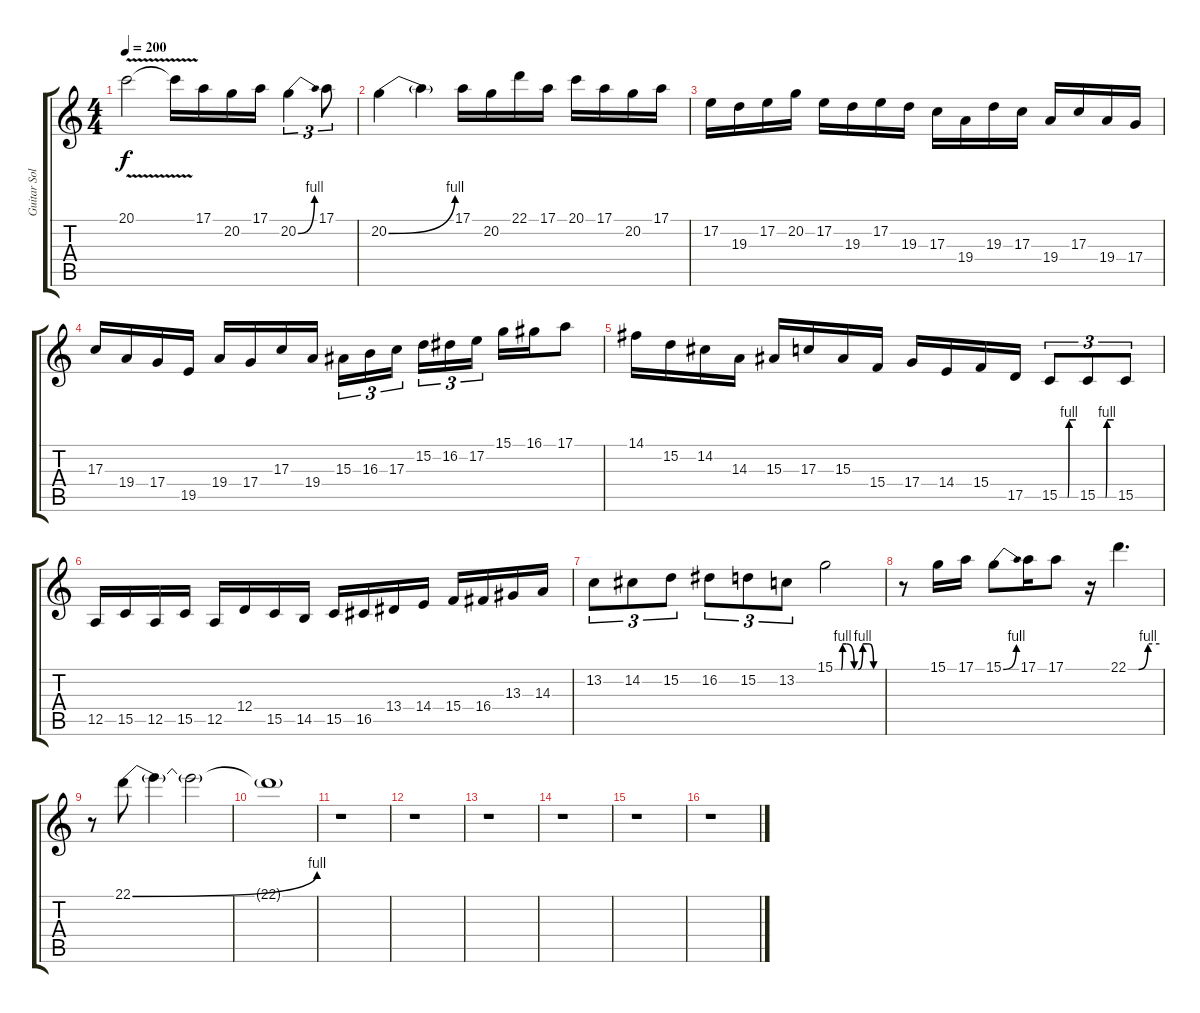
\track ("Guitar Solo" "Guitar Sol") {instrument lead8bassandlead}
\staff {score tabs}
\tuning (E4 B3 G3 D3 A2 E2) {hide}
\ts (4 4)
\tempo 200
\clef g2
\ks c
20.1{v}.2{dy f} 20.1{t}.16 17.1.16 20.2.16 17.1.16 20.2{be (bend 0 0 60 4)}.4{tu (3 2)} 17.1.8{tu (3 2)} |
20.2{be (bend 0 0 60 4)}.4 20.2{t}.4 17.1.16 20.2.16 22.1.16 17.1.16 20.1.16 17.1.16 20.2.16 17.1.16 |
17.2.16 19.3.16 17.2.16 20.2.16 17.2.16 19.3.16 17.2.16 19.3.16 17.3.16 19.4.16 19.3.16 17.3.16 19.4.16 17.3.16 19.4.16 17.4.16 |
17.3.16 19.4.16 17.4.16 19.5.16 19.4.16 17.4.16 17.3.16 19.4.16 15.3.16{tu (3 2)} 16.3.16{tu (3 2)} 17.3.16{tu (3 2)} 15.2.16{tu (3 2)} 16.2.16{tu (3 2)} 17.2.16{tu (3 2)} 15.1.16 16.1.16 17.1.8 |
14.1.16 15.2.16 14.2.16 14.3.16 15.3.16 17.3.16 15.3.16 15.4.16 17.4.16 14.4.16 15.4.16 17.5.16 15.5{be (custom 0 0 30 0 35 4 60 4)}.8{tu (3 2)} 15.5{be (custom 0 0 30 0 35 4 60 4)}.8{tu (3 2)} 15.5.8{tu (3 2)} |
12.5.16 15.5.16 12.5.16 15.5.16 12.5.16 12.4.16 15.5.16 14.5.16 15.5.16 16.5.16 13.4.16 14.4.16 15.4.16 16.4.16 13.3.16 14.3.16 |
13.2.8{tu (3 2)} 14.2.8{tu (3 2)} 15.2.8{tu (3 2)} 16.2.8{tu (3 2)} 15.2.8{tu (3 2)} 13.2.8{tu (3 2)} 15.1{be (custom 0 0 8 0 10 4 15 4 25 0 30 0 36 4 44 4 50 0 60 0)}.2 |
r.8 15.1.16 17.1.16 15.1{be (bend 0 0 60 4)}.8 17.1.16 17.1.8 r.16 22.1{be (custom 0 0 20 0 38 4 60 4)}.4{d} |
r.8 22.1{be (bend 0 0 60 4)}.8 22.1{t}.4 22.1{t}.2 |
22.1{t}.1 |
r.1 |
r.1 |
r.1 |
r.1 |
r.1 |
r.1
